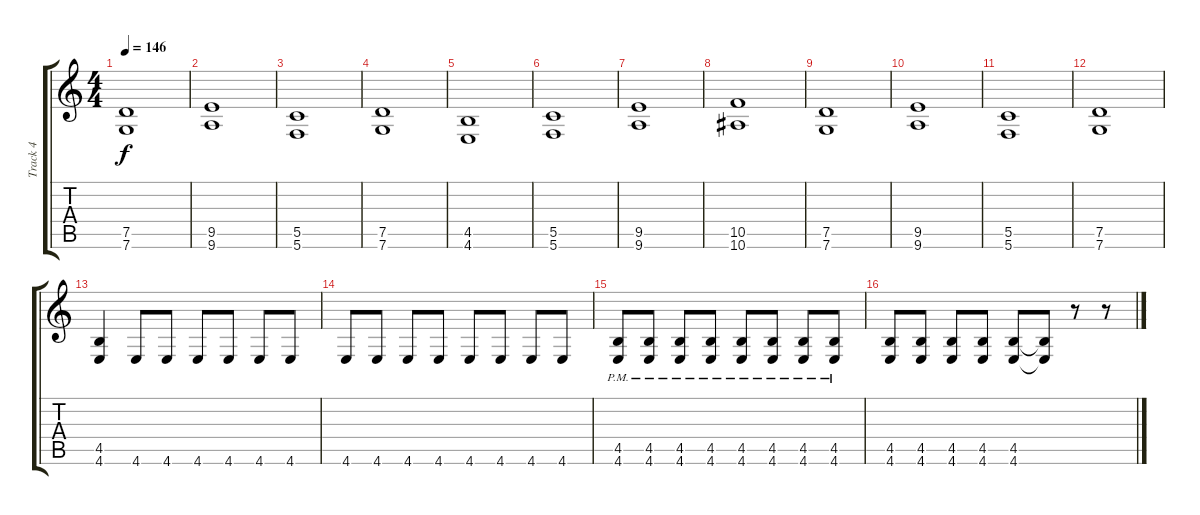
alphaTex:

\track ("Track 4" "Track 4") {instrument distortionguitar}
\staff {score tabs}
\tuning (D4 A3 F3 C3 G2 C2) {hide}
\ts (4 4)
\tempo 146
\clef g2
\ks c
(7.5 7.6).1{dy f} |
(9.5 9.6).1 |
(5.5 5.6).1 |
(7.5 7.6).1 |
(4.5 4.6).1 |
(5.5 5.6).1 |
(9.5 9.6).1 |
(10.5 10.6).1 |
(7.5 7.6).1 |
(9.5 9.6).1 |
(5.5 5.6).1 |
(7.5 7.6).1 |
(4.5 4.6).4 4.6.8 4.6.8 4.6.8 4.6.8 4.6.8 4.6.8 |
4.6.8 4.6.8 4.6.8 4.6.8 4.6.8 4.6.8 4.6.8 4.6.8 |
(4.5{pm} 4.6).8 (4.5{pm} 4.6).8 (4.5{pm} 4.6).8 (4.5{pm} 4.6).8 (4.5{pm} 4.6).8 (4.5{pm} 4.6).8 (4.5{pm} 4.6).8 (4.5{pm} 4.6).8 |
(4.5 4.6).8 (4.5 4.6).8 (4.5 4.6).8 (4.5 4.6).8 (4.5 4.6).8 (4.5{t} 4.6{t}).8 r.8 r.8
